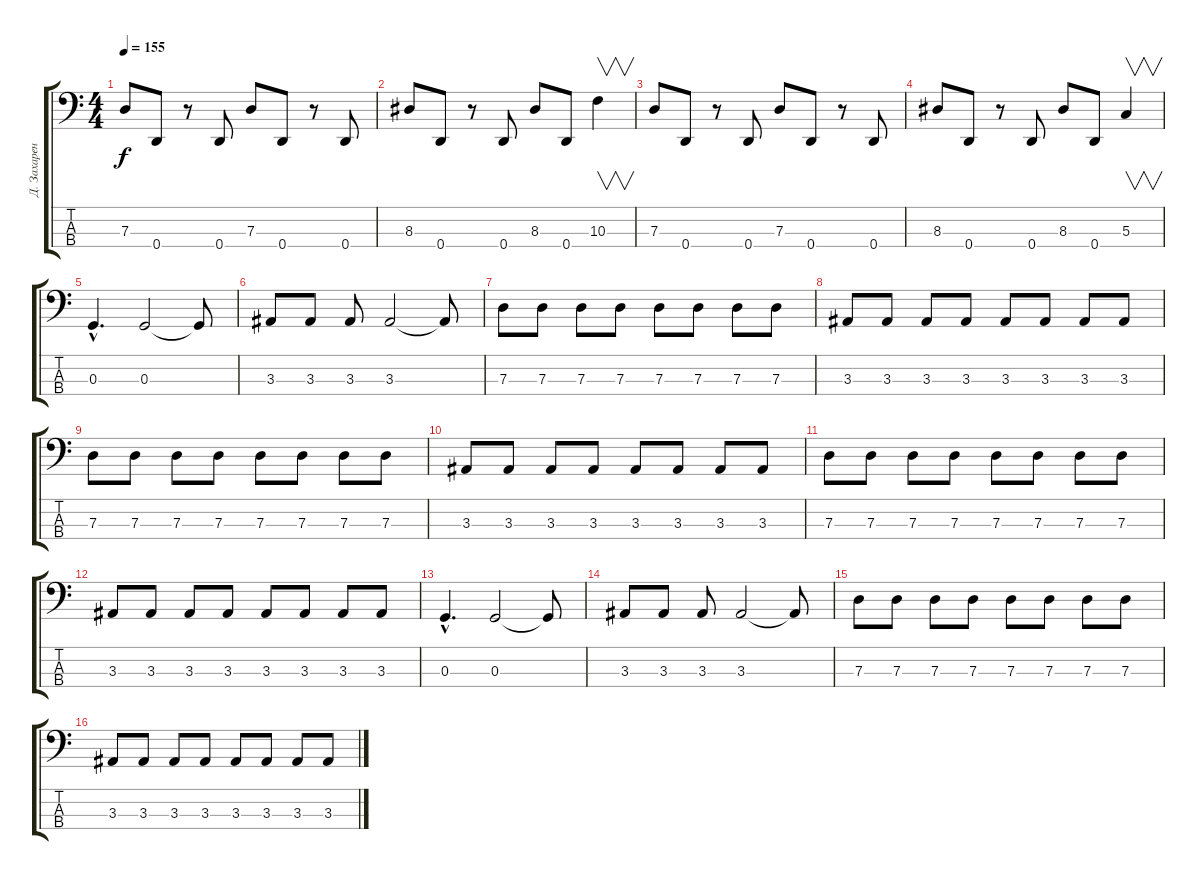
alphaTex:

\track ("Д. Захаренков" "Д. Захарен") {instrument electricbasspick}
\staff {score tabs}
\tuning (F2 C2 G1 D1) {hide}
\ts (4 4)
\tempo 155
\clef f4
\ks c
7.3.8{dy f} 0.4.8 r.8 0.4.8 7.3.8 0.4.8 r.8 0.4.8 |
8.3.8 0.4.8 r.8 0.4.8 8.3.8 0.4.8 10.3.4{v} |
7.3.8 0.4.8 r.8 0.4.8 7.3.8 0.4.8 r.8 0.4.8 |
8.3.8 0.4.8 r.8 0.4.8 8.3.8 0.4.8 5.3.4{v} |
0.3{hac}.4{d} 0.3.2 0.3{t}.8 |
3.3.8 3.3.8 3.3.8 3.3.2 3.3{t}.8 |
7.3.8 7.3.8 7.3.8 7.3.8 7.3.8 7.3.8 7.3.8 7.3.8 |
3.3.8 3.3.8 3.3.8 3.3.8 3.3.8 3.3.8 3.3.8 3.3.8 |
7.3.8 7.3.8 7.3.8 7.3.8 7.3.8 7.3.8 7.3.8 7.3.8 |
3.3.8 3.3.8 3.3.8 3.3.8 3.3.8 3.3.8 3.3.8 3.3.8 |
7.3.8 7.3.8 7.3.8 7.3.8 7.3.8 7.3.8 7.3.8 7.3.8 |
3.3.8 3.3.8 3.3.8 3.3.8 3.3.8 3.3.8 3.3.8 3.3.8 |
0.3{hac}.4{d} 0.3.2 0.3{t}.8 |
3.3.8 3.3.8 3.3.8 3.3.2 3.3{t}.8 |
7.3.8 7.3.8 7.3.8 7.3.8 7.3.8 7.3.8 7.3.8 7.3.8 |
3.3.8 3.3.8 3.3.8 3.3.8 3.3.8 3.3.8 3.3.8 3.3.8
